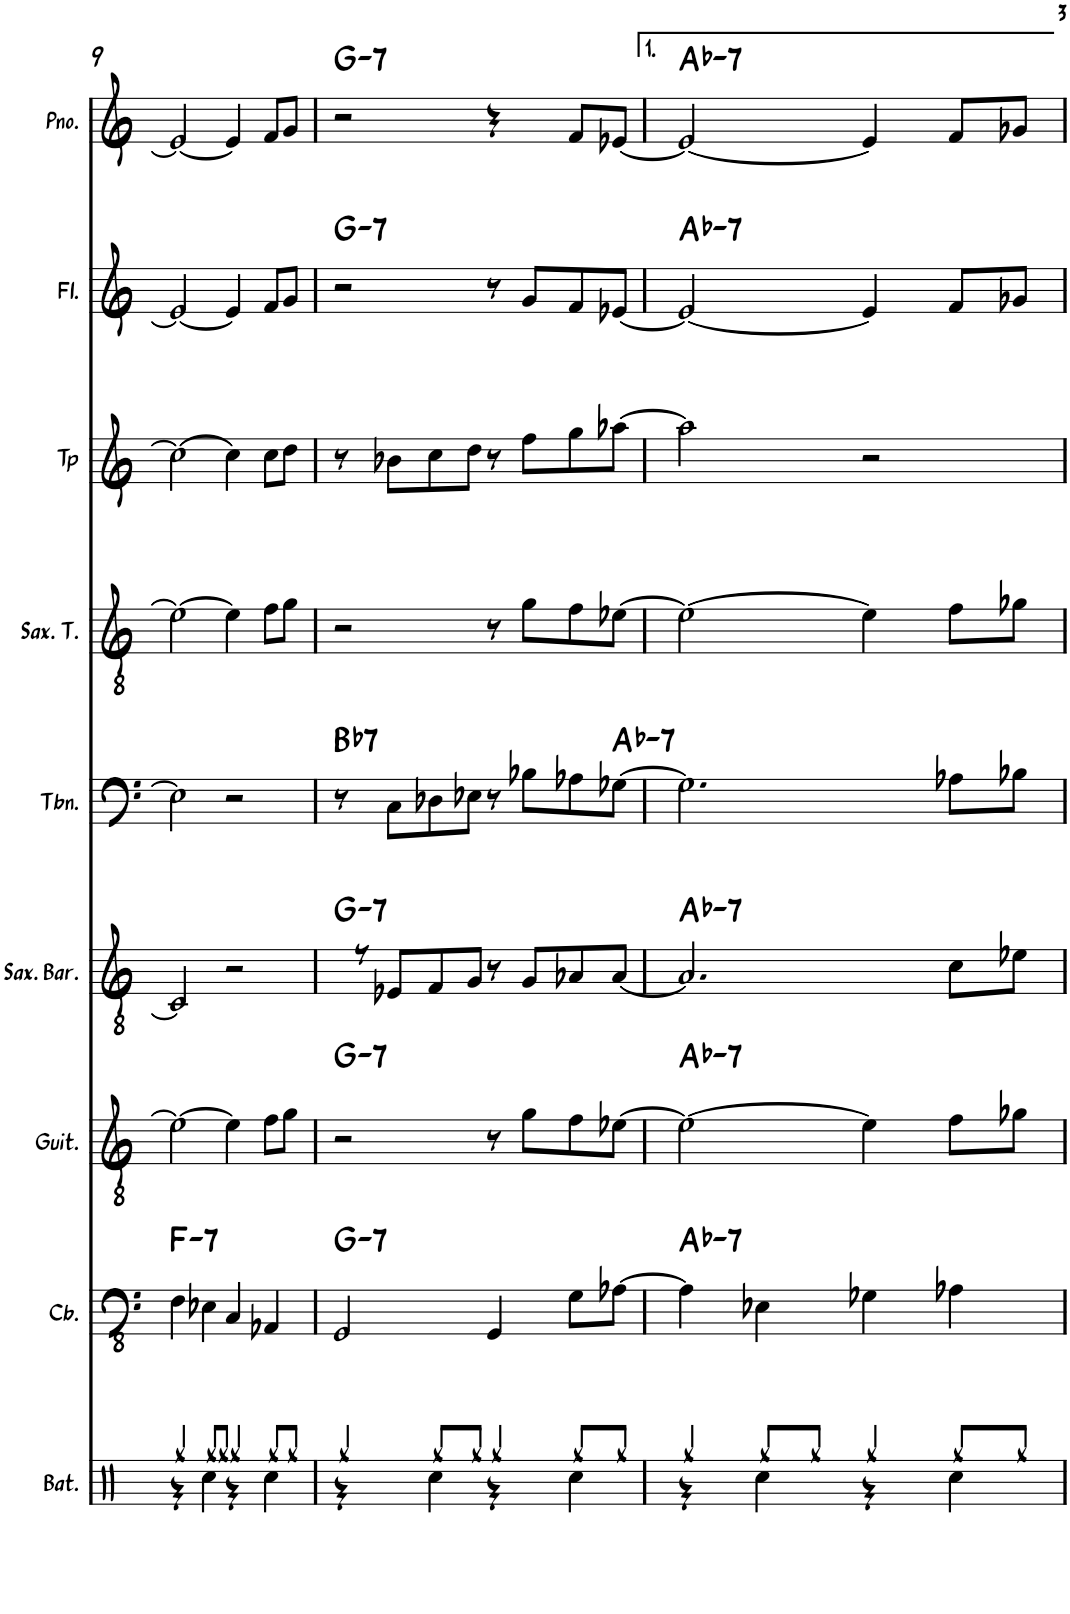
**kern	**kern	**harte	**kern	**harte	**kern	**harte	**kern	**harte	**kern	**kern	**kern	**harte	**kern	**harte
*part9	*part8	*part8	*part7	*part7	*part6	*part6	*part5	*part5	*part4	*part3	*part2	*part2	*part1	*part1
*staff9	*staff8	*	*staff7	*	*staff6	*	*staff5	*	*staff4	*staff3	*staff2	*	*staff1	*
*I"Set de batterie	*I"Contrebasse	*	*I"Guitare acoustique	*	*I"Saxophone baryton	*	*I"Trombone	*	*I"Saxophone ténor	*I"Trompette	*I"Flûte	*	*I"Piano	*
*I'Bat.	*I'Cb.	*	*I'Guit.	*	*I'Sax. Bar.	*	*I'Tbn.	*	*I'Sax. T.	*I'Tp	*I'Fl.	*	*I'Pno.	*
!!LO:PB:g=z
*clefX	*clefFv4	*	*clefGv2	*	*clefGv2	*	*clefF4	*	*clefGv2	*clefG2	*clefG2	*	*clefG2	*
*	*Trd7c12	*	*	*	*Trd12c21	*	*	*	*Trd8c14	*Trd1c2	*	*	*	*
*k[]	*k[]	*	*k[]	*	*k[]	*	*k[]	*	*k[]	*k[]	*k[]	*	*k[]	*
*M4/4	*M4/4	*	*M4/4	*	*M4/4	*	*M4/4	*	*M4/4	*M4/4	*M4/4	*	*M4/4	*
*met(c)	*met(c)	*	*met(c)	*	*met(c)	*	*met(c)	*	*met(c)	*met(c)	*met(c)	*	*met(c)	*
=9	=9	=9	=9	=9	=9	=9	=9	=9	=9	=9	=9	=9	=9	=9
*^	*	*	*	*	*	*	*	*	*	*	*	*	*	*
!	!	!	!LO:H:kt=7	!	!	!	!	!	!	!	!	!	!	!	!
4Rgg/	4r	4FF\	F:min7	2e-\_	.	2C/]	.	2E-\]	.	2e-\_	2cc\_	2e-/_	.	2e-/_	.
8Rgg/L	4Rcc\	4EE-X\	.	.	.	.	.	.	.	.	.	.	.	.	.
8Rgg/J	.	.	.	.	.	.	.	.	.	.	.	.	.	.	.
4Rgg/	4r	4CC/	.	4e-\]	.	2r	.	2r	.	4e-\]	4cc\]	4e-/]	.	4e-/]	.
8Rgg/L	4Rcc\	4AAA-X/	.	8f\L	.	.	.	.	.	8f\L	8cc\L	8f/L	.	8f/L	.
8Rgg/J	.	.	.	8g\J	.	.	.	.	.	8g\J	8dd\J	8g/J	.	8g/J	.
=10	=10	=10	=10	=10	=10	=10	=10	=10	=10	=10	=10	=10	=10	=10	=10
!	!	!	!LO:H:kt=7	!	!LO:H:kt=7	!	!LO:H:kt=7	!	!LO:H:kt=7	!	!	!	!LO:H:kt=7	!	!LO:H:kt=7
4Rgg/	4r	2GGG/	G:min7	2r	G:min7	8re	G:min7	8r	Bb:7	2r	8r	2r	G:min7	2r	G:min7
.	.	.	.	.	.	8E-X/L	.	8C\L	.	.	8b-X\L	.	.	.	.
8Rgg/L	4Rcc\	.	.	.	.	8F/	.	8D-X\	.	.	8cc\	.	.	.	.
8Rgg/J	.	.	.	.	.	8G/J	.	8E-X\J	.	.	8dd\J	.	.	.	.
4Rgg/	4r	4GGG/	.	8r	.	8r	.	8r	.	8r	8r	8r	.	4r	.
.	.	.	.	8g\L	.	8G/L	.	8B-X\L	.	8g\L	8ff\L	8g/L	.	.	.
8Rgg/L	4Rcc\	8GG\L	.	8f\	.	8A-X/	.	8A-X\	.	8f\	8gg\	8f/	.	8f/L	.
!	!	!	!	!	!	!	!	!	!LO:H:kt=7	!	!	!	!	!	!
8Rgg/J	.	[8AA-X\J	.	[8e-X\J	.	[8A-/J	.	[8G-X\J	Ab:min7	[8e-X\J	[8aa-X\J	[8e-X/J	.	[8e-X/J	.
=11	=11	=11	=11	=11	=11	=11	=11	=11	=11	=11	=11	=11	=11	=11	=11
!	!	!	!LO:H:kt=7	!	!LO:H:kt=7	!	!LO:H:kt=7	!	!	!	!	!	!LO:H:kt=7	!	!LO:H:kt=7
4Rgg/	4r	4AA-\]	Ab:min7	2e-\_	Ab:min7	2.A-/]	Ab:min7	2.G-\]	.	2e-\_	2aa-\]	2e-/_	Ab:min7	2e-/_	Ab:min7
8Rgg/L	4Rcc\	4EE-X\	.	.	.	.	.	.	.	.	.	.	.	.	.
8Rgg/J	.	.	.	.	.	.	.	.	.	.	.	.	.	.	.
4Rgg/	4r	4GG-X\	.	4e-\]	.	.	.	.	.	4e-\]	2r	4e-/]	.	4e-/]	.
8Rgg/L	4Rcc\	4AA-X\	.	8f\L	.	8c\L	.	8A-X\L	.	8f\L	.	8f/L	.	8f/L	.
8Rgg/J	.	.	.	8g-X\J	.	8e-X\J	.	8B-X\J	.	8g-X\J	.	8g-X/J	.	8g-X/J	.
*v	*v	*	*	*	*	*	*	*	*	*	*	*	*	*	*
=	=	=	=	=	=	=	=	=	=	=	=	=	=	=
*-	*-	*-	*-	*-	*-	*-	*-	*-	*-	*-	*-	*-	*-	*-
